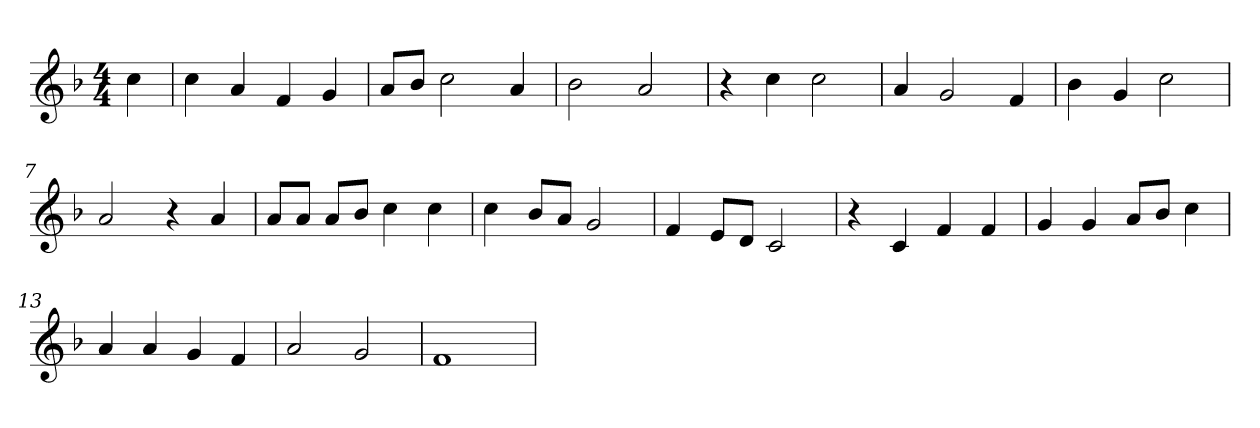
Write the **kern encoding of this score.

**kern
*part1
*staff1
*clefG2
*k[b-]
*F:
*M4/4
=
4cc
=1
4cc
4a
4f
4g
=2
8a/L
8b-/J
2cc
4a
=3
2b-
2a
=4
4r
4cc
2cc
=5
4a
2g
4f
=6
4b-
4g
2cc
=7
2a
4r
4a
=8
8a/L
8a/J
8a/L
8b-/J
4cc
4cc
=9
4cc
8b-/L
8a/J
2g
=10
4f
8e/L
8d/J
2c
=11
4r
4c
4f
4f
=12
4g
4g
8a/L
8b-/J
4cc
=13
4a
4a
4g
4f
=14
2a
2g
=15
1f
=
*-
